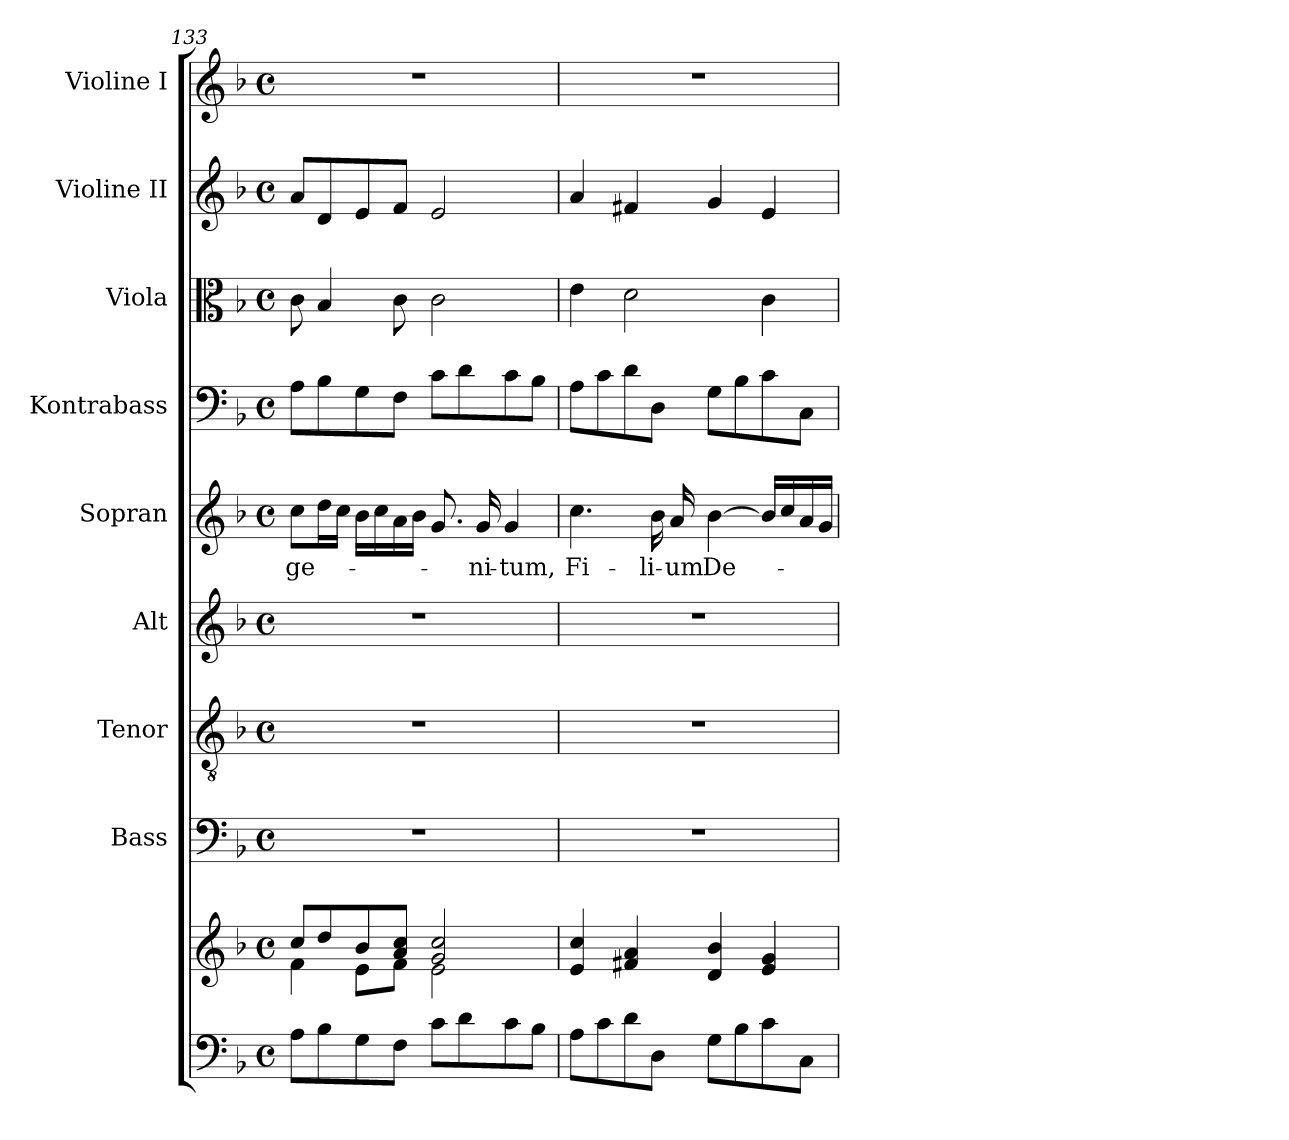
**kern	**kern	**kern	**kern	**kern	**kern	**text	**kern	**kern	**kern	**kern
*part9	*part9	*part8	*part7	*part6	*part5	*part5	*part4	*part3	*part2	*part1
*staff10	*staff9	*staff8	*staff7	*staff6	*staff5	*staff5	*staff4	*staff3	*staff2	*staff1
*	*	*I"Bass	*I"Tenor	*I"Alt	*I"Sopran	*	*I"Kontrabass	*I"Viola	*I"Violine II	*I"Violine I
*	*	*I'B.	*I'T.	*I'A.	*I'S.	*	*I'Kb.	*I'Vla.	*I'Vl. II	*I'Vl. I
!!LO:PB:g=z
*clefF4	*clefG2	*clefF4	*clefGv2	*clefG2	*clefG2	*	*clefF4	*clefC3	*clefG2	*clefG2
*	*	*	*	*	*	*	*ITrd7c12	*	*	*
*k[b-]	*k[b-]	*k[b-]	*k[b-]	*k[b-]	*k[b-]	*	*k[b-]	*k[b-]	*k[b-]	*k[b-]
*F:	*F:	*F:	*F:	*F:	*F:	*	*F:	*F:	*F:	*F:
*M4/4	*M4/4	*M4/4	*M4/4	*M4/4	*M4/4	*	*M4/4	*M4/4	*M4/4	*M4/4
*met(c)	*met(c)	*met(c)	*met(c)	*met(c)	*met(c)	*	*met(c)	*met(c)	*met(c)	*met(c)
=133	=133	=133	=133	=133	=133	=133	=133	=133	=133	=133
*	*^	*	*	*	*	*	*	*	*	*
!	!	!	!	!	!	!	!LO:LY:b	!	!	!	!
8A\L	8cc/L	4f\	1r	1r	1r	8cc\L	-ge-	8AA\L	8c\	8a/L	1r
8B-\	8dd/	.	.	.	.	16dd\L	.	8BB-\	4B-/	8d/	.
.	.	.	.	.	.	16cc\JJ	.	.	.	.	.
8G\	8b-/	8e\L	.	.	.	16b-\LL	.	8GG\	.	8e/	.
.	.	.	.	.	.	16cc\	.	.	.	.	.
8F\J	8a/ 8cc/J	8f\J	.	.	.	16a\	.	8FF\J	8c\	8f/J	.
.	.	.	.	.	.	16b-\JJ	.	.	.	.	.
8c\L	2g/ 2cc/	2e\	.	.	.	8.g/	.	8C\L	2c\	2e/	.
8d\	.	.	.	.	.	.	.	8D\	.	.	.
!	!	!	!	!	!	!	!LO:LY:b	!	!	!	!
.	.	.	.	.	.	16g/	-ni-	.	.	.	.
!	!	!	!	!	!	!	!LO:LY:b	!	!	!	!
8c\	.	.	.	.	.	4g/	-tum,	8C\	.	.	.
8B-\J	.	.	.	.	.	.	.	8BB-\J	.	.	.
*	*v	*v	*	*	*	*	*	*	*	*	*
=134	=134	=134	=134	=134	=134	=134	=134	=134	=134	=134
!	!	!	!	!	!	!LO:LY:b	!	!	!	!
8A\L	4e/ 4cc/	1r	1r	1r	4.cc\	Fi-	8AA\L	4e\	4a/	1r
8c\	.	.	.	.	.	.	8C\	.	.	.
8d\	4f#X/ 4a/	.	.	.	.	.	8D\	2d\	4f#X/	.
!	!	!	!	!	!	!LO:LY:b	!	!	!	!
8D\J	.	.	.	.	16b-\	-li-	8DD\J	.	.	.
!	!	!	!	!	!	!LO:LY:b	!	!	!	!
.	.	.	.	.	16a/	-um	.	.	.	.
!	!	!	!	!	!	!LO:LY:b	!	!	!	!
8G\L	4d/ 4b-/	.	.	.	[4b-\	De-	8GG\L	.	4g/	.
8B-\	.	.	.	.	.	.	8BB-\	.	.	.
8c\	4e/ 4g/	.	.	.	16b-/LL]	.	8C\	4c\	4e/	.
.	.	.	.	.	16cc/	.	.	.	.	.
8C\J	.	.	.	.	16a/	.	8CC\J	.	.	.
.	.	.	.	.	16g/JJ	.	.	.	.	.
=	=	=	=	=	=	=	=	=	=	=
*-	*-	*-	*-	*-	*-	*-	*-	*-	*-	*-
